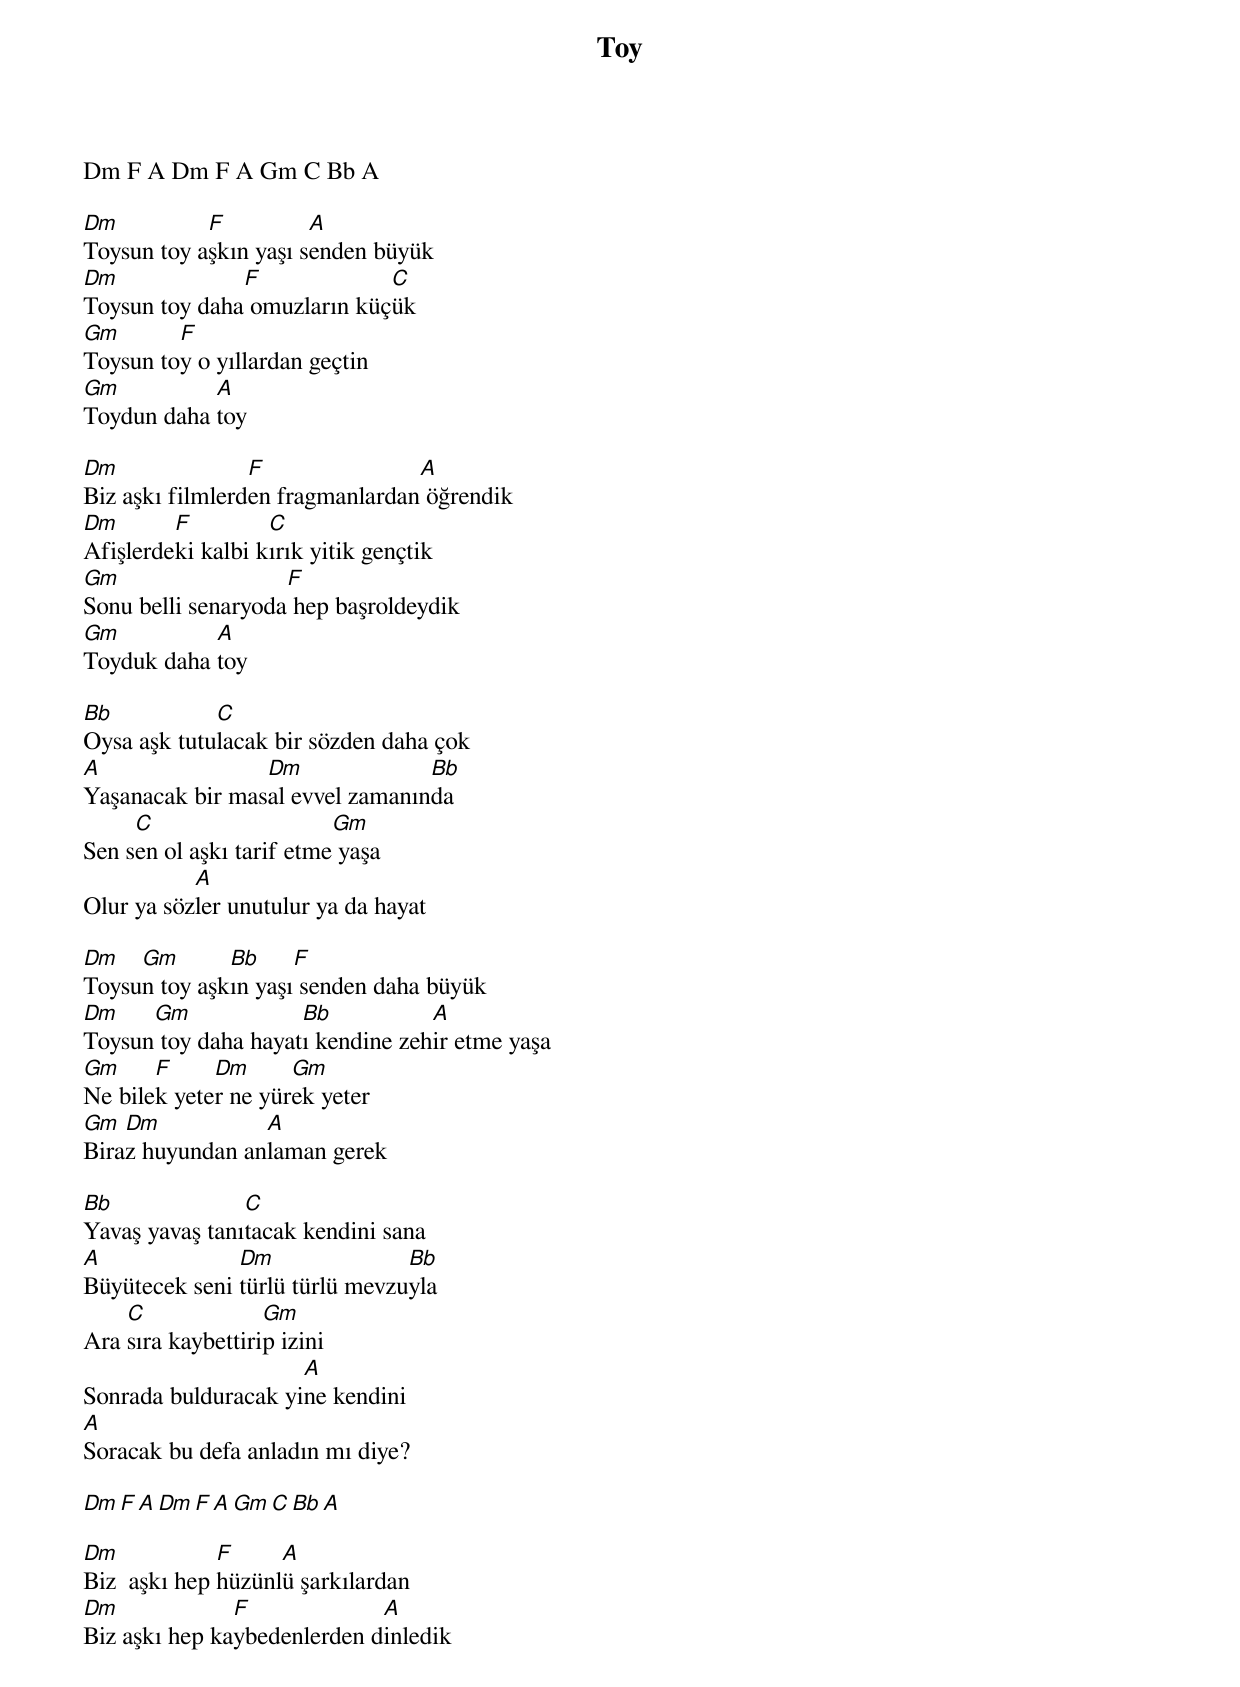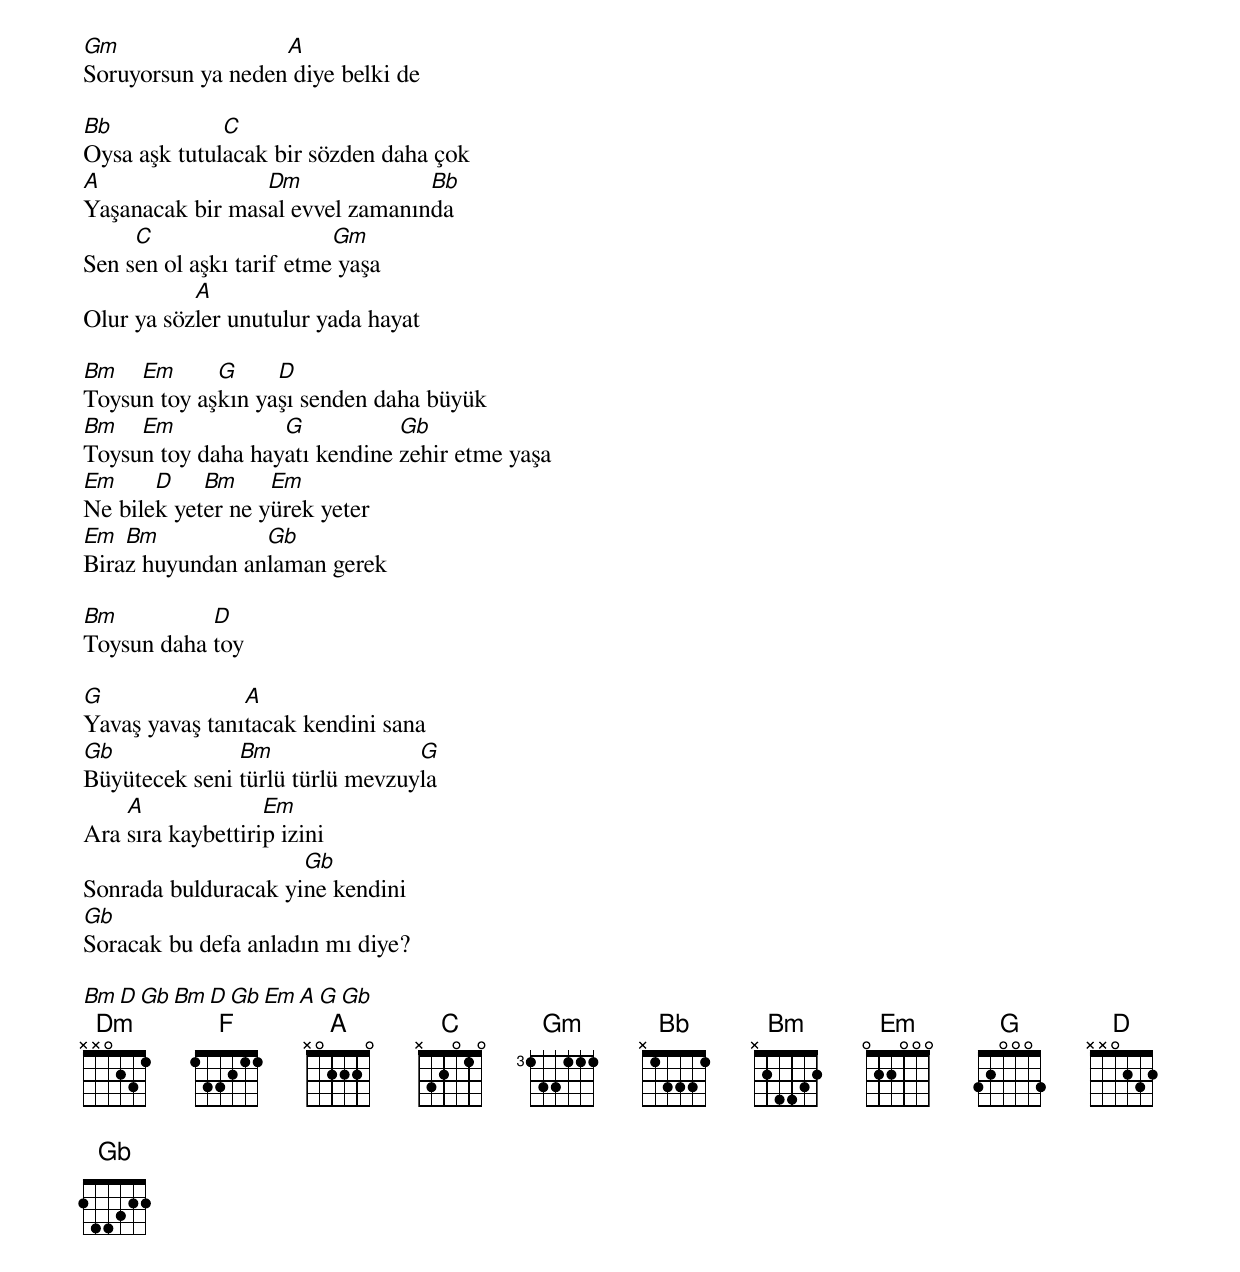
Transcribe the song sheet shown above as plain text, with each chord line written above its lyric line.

{title: Toy}
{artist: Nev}

Dm F A Dm F A Gm C Bb A

Dm          F          A
Toysun toy aşkın yaşı senden büyük
Dm             F             C
Toysun toy daha omuzların küçük
Gm       F
Toysun toy o yıllardan geçtin
Gm          A
Toydun daha toy

Dm               F               A
Biz aşkı filmlerden fragmanlardan öğrendik
Dm       F         C
Afişlerdeki kalbi kırık yitik gençtik
Gm                  F
Sonu belli senaryoda hep başroldeydik
Gm          A
Toyduk daha toy

Bb           C
Oysa aşk tutulacak bir sözden daha çok
A                Dm              Bb
Yaşanacak bir masal evvel zamanında
     C                    Gm
Sen sen ol aşkı tarif etme yaşa
           A
Olur ya sözler unutulur ya da hayat

Dm   Gm       Bb     F
Toysun toy aşkın yaşı senden daha büyük
Dm    Gm             Bb           A
Toysun toy daha hayatı kendine zehir etme yaşa
Gm     F     Dm      Gm
Ne bilek yeter ne yürek yeter
Gm  Dm           A
Biraz huyundan anlaman gerek

Bb              C
Yavaş yavaş tanıtacak kendini sana
A              Dm               Bb
Büyütecek seni türlü türlü mevzuyla
    C              Gm
Ara sıra kaybettirip izini
                     A
Sonrada bulduracak yine kendini
A
Soracak bu defa anladın mı diye?

Dm F A Dm F A Gm C Bb A

Dm            F     A
Biz  aşkı hep hüzünlü şarkılardan
Dm             F             A
Biz aşkı hep kaybedenlerden dinledik
Gm                 A
Soruyorsun ya neden diye belki de

Bb            C
Oysa aşk tutulacak bir sözden daha çok
A                Dm              Bb
Yaşanacak bir masal evvel zamanında
     C                    Gm
Sen sen ol aşkı tarif etme yaşa
           A
Olur ya sözler unutulur yada hayat

Bm   Em      G     D
Toysun toy aşkın yaşı senden daha büyük
Bm   Em            G           Gb
Toysun toy daha hayatı kendine zehir etme yaşa
Em     D    Bm     Em
Ne bilek yeter ne yürek yeter
Em  Bm           Gb
Biraz huyundan anlaman gerek

Bm          D
Toysun daha toy

G               A
Yavaş yavaş tanıtacak kendini sana
Gb             Bm                G
Büyütecek seni türlü türlü mevzuyla
    A              Em
Ara sıra kaybettirip izini
                     Gb
Sonrada bulduracak yine kendini
Gb
Soracak bu defa anladın mı diye?

Bm D Gb Bm D Gb Em A G Gb
